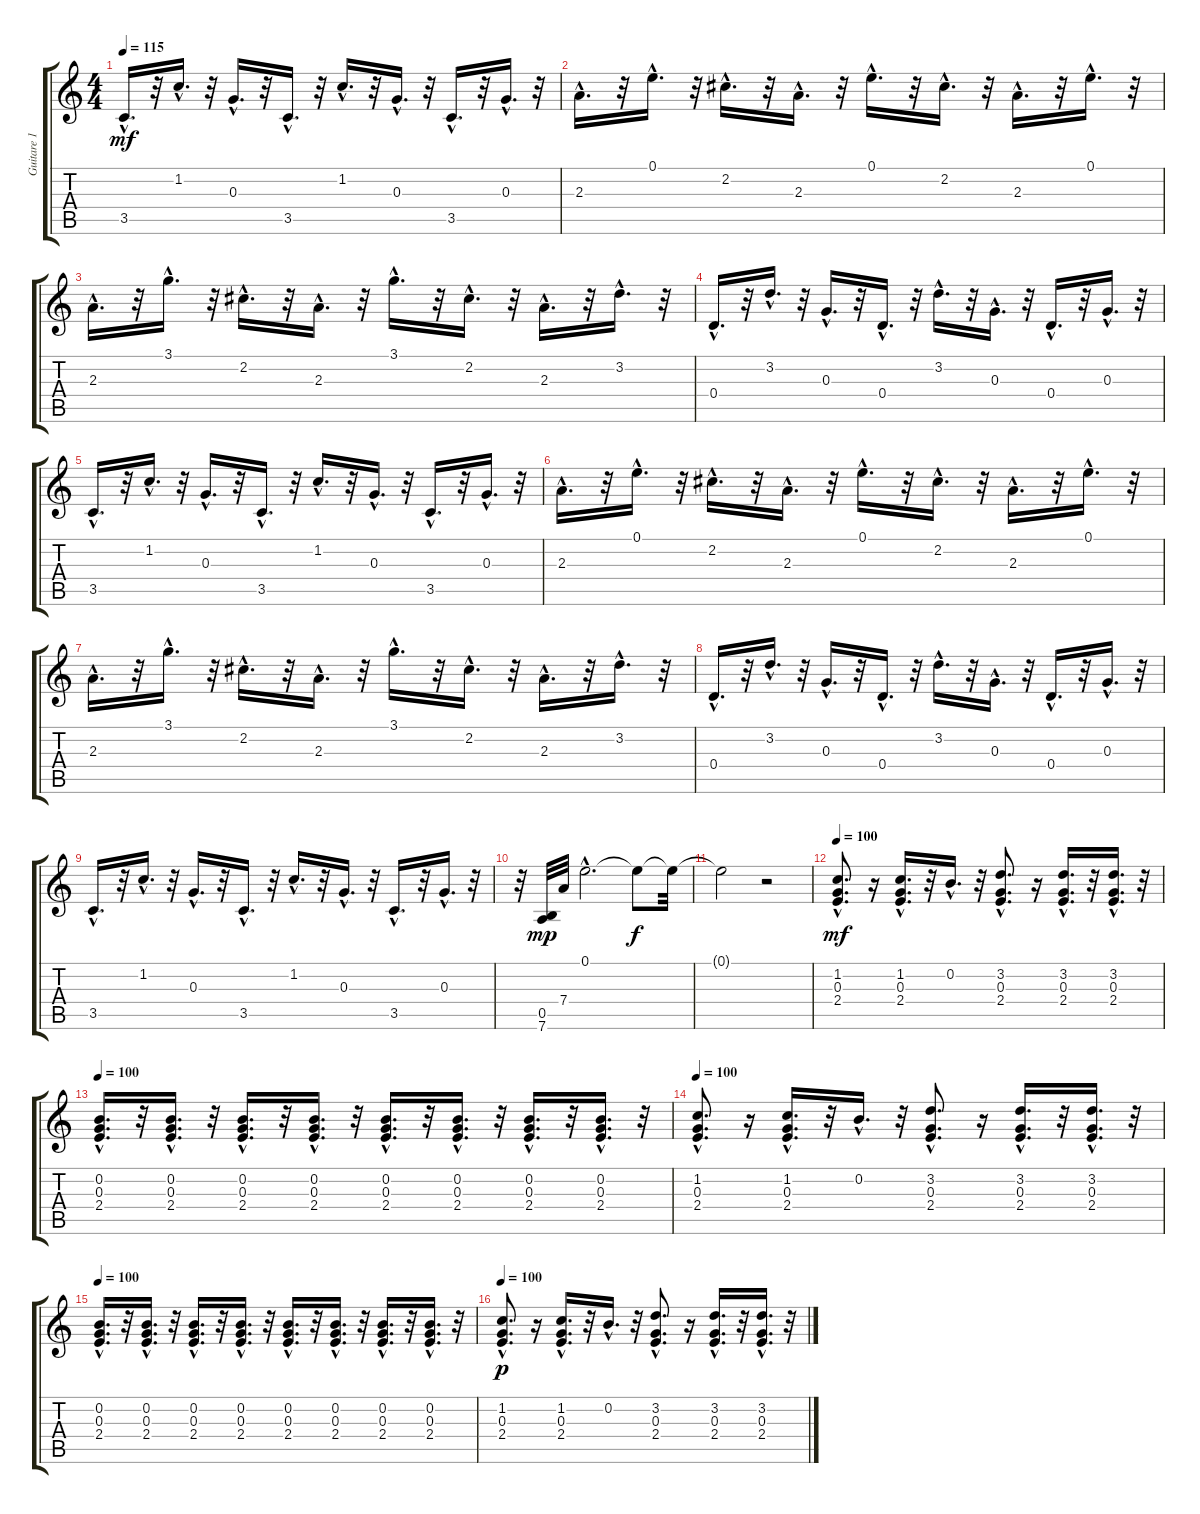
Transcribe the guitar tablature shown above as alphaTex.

\track ("Guitare 1" "Guitare 1") {instrument acousticguitarnylon}
\staff {score tabs}
\tuning (E4 B3 G3 D3 A2 E2) {hide}
\ts (4 4)
\tempo 115
\clef g2
\ks c
3.5{hac}.16{d dy mf} r.32 1.2{hac}.16{d} r.32 0.3{hac}.16{d} r.32 3.5{hac}.16{d} r.32 1.2{hac}.16{d} r.32 0.3{hac}.16{d} r.32 3.5{hac}.16{d} r.32 0.3{hac}.16{d} r.32 |
2.3{hac}.16{d} r.32 0.1{hac}.16{d} r.32 2.2{hac}.16{d} r.32 2.3{hac}.16{d} r.32 0.1{hac}.16{d} r.32 2.2{hac}.16{d} r.32 2.3{hac}.16{d} r.32 0.1{hac}.16{d} r.32 |
2.3{hac}.16{d} r.32 3.1{hac}.16{d} r.32 2.2{hac}.16{d} r.32 2.3{hac}.16{d} r.32 3.1{hac}.16{d} r.32 2.2{hac}.16{d} r.32 2.3{hac}.16{d} r.32 3.2{hac}.16{d} r.32 |
0.4{hac}.16{d} r.32 3.2{hac}.16{d} r.32 0.3{hac}.16{d} r.32 0.4{hac}.16{d} r.32 3.2{hac}.16{d} r.32 0.3{hac}.16{d} r.32 0.4{hac}.16{d} r.32 0.3{hac}.16{d} r.32 |
3.5{hac}.16{d} r.32 1.2{hac}.16{d} r.32 0.3{hac}.16{d} r.32 3.5{hac}.16{d} r.32 1.2{hac}.16{d} r.32 0.3{hac}.16{d} r.32 3.5{hac}.16{d} r.32 0.3{hac}.16{d} r.32 |
2.3{hac}.16{d} r.32 0.1{hac}.16{d} r.32 2.2{hac}.16{d} r.32 2.3{hac}.16{d} r.32 0.1{hac}.16{d} r.32 2.2{hac}.16{d} r.32 2.3{hac}.16{d} r.32 0.1{hac}.16{d} r.32 |
2.3{hac}.16{d} r.32 3.1{hac}.16{d} r.32 2.2{hac}.16{d} r.32 2.3{hac}.16{d} r.32 3.1{hac}.16{d} r.32 2.2{hac}.16{d} r.32 2.3{hac}.16{d} r.32 3.2{hac}.16{d} r.32 |
0.4{hac}.16{d} r.32 3.2{hac}.16{d} r.32 0.3{hac}.16{d} r.32 0.4{hac}.16{d} r.32 3.2{hac}.16{d} r.32 0.3{hac}.16{d} r.32 0.4{hac}.16{d} r.32 0.3{hac}.16{d} r.32 |
3.5{hac}.16{d} r.32 1.2{hac}.16{d} r.32 0.3{hac}.16{d} r.32 3.5{hac}.16{d} r.32 1.2{hac}.16{d} r.32 0.3{hac}.16{d} r.32 3.5{hac}.16{d} r.32 0.3{hac}.16{d} r.32 |
r.32 (0.5 7.6).32{dy mp} 7.4.32 0.1{hac}.2{d} 0.1{t}.8{dy f} 0.1{t}.32 |
0.1{t}.2 r.2 |
\tempo 100
(1.2{hac} 0.3{hac} 2.4{hac}).8{d dy mf} r.16 (1.2{hac} 0.3{hac} 2.4{hac}).16{d} r.32 0.2{hac}.16{d} r.32 (3.2{hac} 0.3{hac} 2.4{hac}).8{d} r.16 (3.2{hac} 0.3{hac} 2.4{hac}).16{d} r.32 (3.2{hac} 0.3{hac} 2.4{hac}).16{d} r.32 |
\tempo 100
(0.2{hac} 0.3{hac} 2.4{hac}).16{d} r.32 (0.2{hac} 0.3{hac} 2.4{hac}).16{d} r.32 (0.2{hac} 0.3{hac} 2.4{hac}).16{d} r.32 (0.2{hac} 0.3{hac} 2.4{hac}).16{d} r.32 (0.2{hac} 0.3{hac} 2.4{hac}).16{d} r.32 (0.2{hac} 0.3{hac} 2.4{hac}).16{d} r.32 (0.2{hac} 0.3{hac} 2.4{hac}).16{d} r.32 (0.2{hac} 0.3{hac} 2.4{hac}).16{d} r.32 |
\tempo 100
(1.2{hac} 0.3{hac} 2.4{hac}).8{d} r.16 (1.2{hac} 0.3{hac} 2.4{hac}).16{d} r.32 0.2{hac}.16{d} r.32 (3.2{hac} 0.3{hac} 2.4{hac}).8{d} r.16 (3.2{hac} 0.3{hac} 2.4{hac}).16{d} r.32 (3.2{hac} 0.3{hac} 2.4{hac}).16{d} r.32 |
\tempo 100
(0.2{hac} 0.3{hac} 2.4{hac}).16{d} r.32 (0.2{hac} 0.3{hac} 2.4{hac}).16{d} r.32 (0.2{hac} 0.3{hac} 2.4{hac}).16{d} r.32 (0.2{hac} 0.3{hac} 2.4{hac}).16{d} r.32 (0.2{hac} 0.3{hac} 2.4{hac}).16{d} r.32 (0.2{hac} 0.3{hac} 2.4{hac}).16{d} r.32 (0.2{hac} 0.3{hac} 2.4{hac}).16{d} r.32 (0.2{hac} 0.3{hac} 2.4{hac}).16{d} r.32 |
\tempo 100
(1.2{hac} 0.3{hac} 2.4{hac}).8{d dy p} r.16 (1.2{hac} 0.3{hac} 2.4{hac}).16{d} r.32 0.2{hac}.16{d} r.32 (3.2{hac} 0.3{hac} 2.4{hac}).8{d} r.16 (3.2{hac} 0.3{hac} 2.4{hac}).16{d} r.32 (3.2{hac} 0.3{hac} 2.4{hac}).16{d} r.32
